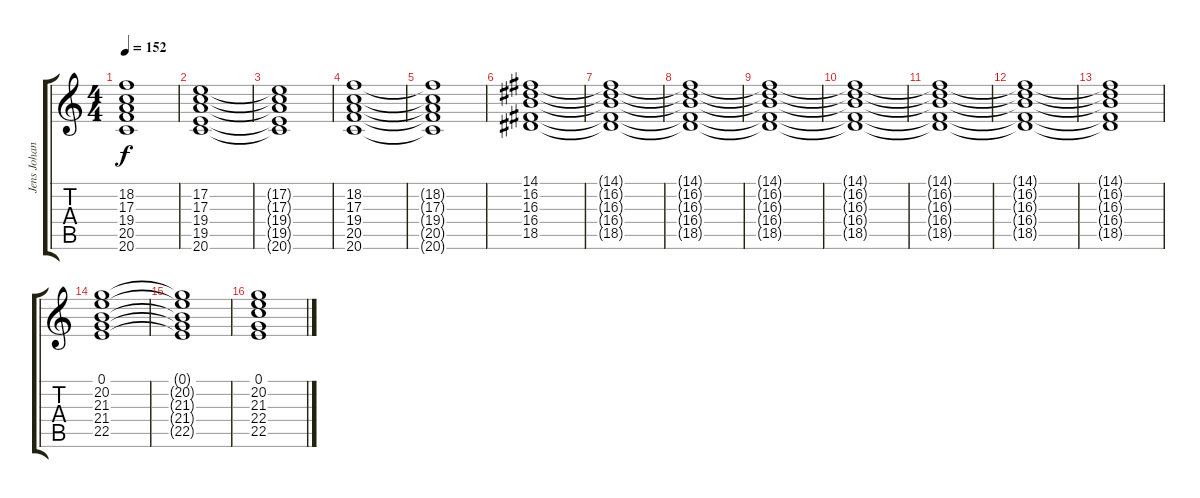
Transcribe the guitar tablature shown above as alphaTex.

\track ("Jens Johansson (Keyboards)" "Jens Johan") {instrument synthstrings1}
\staff {score tabs}
\tuning (E4 B3 G3 D3 A2 E2) {hide}
\ts (4 4)
\tempo 152
\clef g2
\ks c
(18.2{t} 17.3{t} 19.4{t} 20.5{t} 20.6{t}).1{dy f} |
(17.2 17.3 19.4 19.5 20.6).1 |
(17.2{t} 17.3{t} 19.4{t} 19.5{t} 20.6{t}).1 |
(18.2 17.3 19.4 20.5 20.6).1 |
(18.2{t} 17.3{t} 19.4{t} 20.5{t} 20.6{t}).1 |
(14.1 16.2 16.3 16.4 18.5).1 |
(14.1{t} 16.2{t} 16.3{t} 16.4{t} 18.5{t}).1 |
(14.1{t} 16.2{t} 16.3{t} 16.4{t} 18.5{t}).1 |
(14.1{t} 16.2{t} 16.3{t} 16.4{t} 18.5{t}).1 |
(14.1{t} 16.2{t} 16.3{t} 16.4{t} 18.5{t}).1 |
(14.1{t} 16.2{t} 16.3{t} 16.4{t} 18.5{t}).1 |
(14.1{t} 16.2{t} 16.3{t} 16.4{t} 18.5{t}).1 |
(14.1{t} 16.2{t} 16.3{t} 16.4{t} 18.5{t}).1 |
(0.1 20.2 21.3 21.4 22.5).1 |
(0.1{t} 20.2{t} 21.3{t} 21.4{t} 22.5{t}).1 |
(0.1 20.2 21.3 22.4 22.5).1
